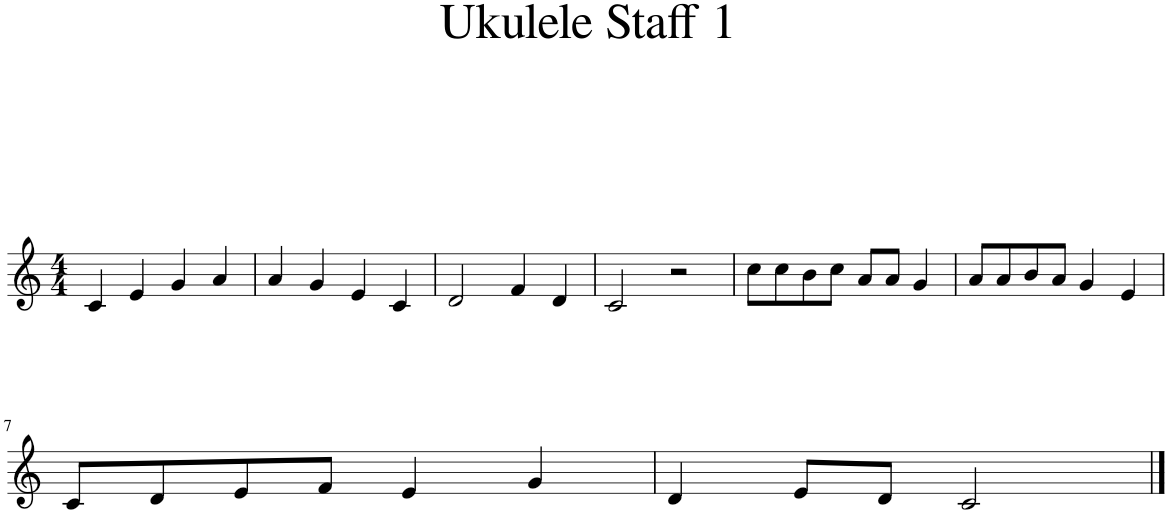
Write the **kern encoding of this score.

**kern
*part1
*staff1
*I"Ukulele
*I'Uk.
*clefG2
*k[]
*M4/4
=1
4c/
4e/
4g/
4a/
=2
4a/
4g/
4e/
4c/
=3
2d/
4f/
4d/
=4
2c/
2r
=5
8cc\L
8cc\
8b\
8cc\J
8a/L
8a/J
4g/
=6
8a/L
8a/
8b/
8a/J
4g/
4e/
!!LO:LB:g=z
=7
8c/L
8d/
8e/
8f/J
4e/
4g/
=8
4d/
8e/L
8d/J
2c/
==
*-
